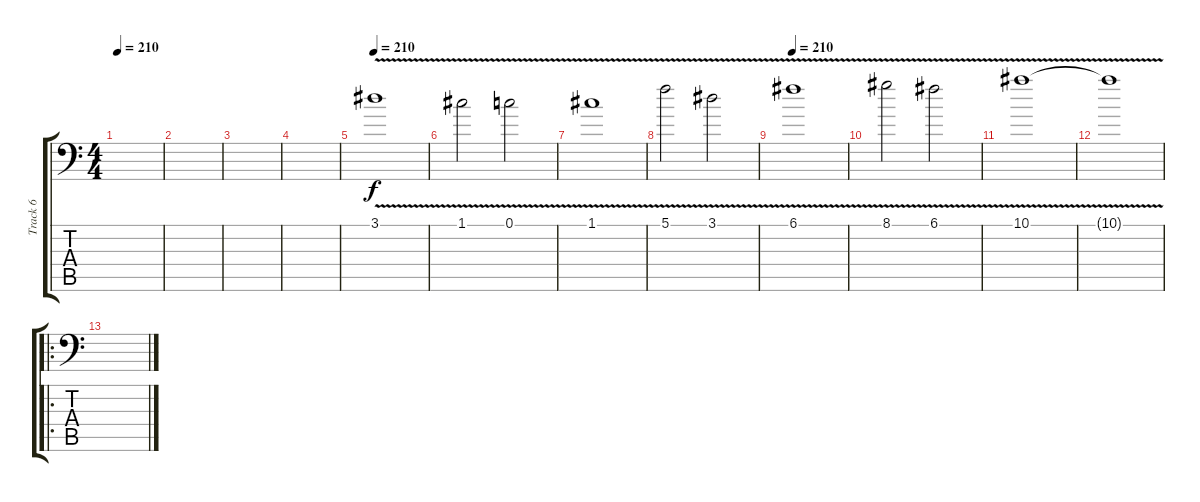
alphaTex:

\track ("Track 6" "Track 6") {instrument distortionguitar}
\staff {score tabs}
\tuning (C4 G3 Eb3 Bb2 F2 Bb1) {hide}
\ts (4 4)
\tempo 210
\clef f4
\ks c
|
|
|
|
\tempo 210
3.1{v}.1 |
1.1{v}.2 0.1{v}.2 |
1.1{v}.1 |
5.1{v}.2 3.1{v}.2 |
\tempo 210
6.1{v}.1 |
8.1{v}.2 6.1{v}.2 |
10.1{v}.1 |
10.1{t}.1 |
\ro
